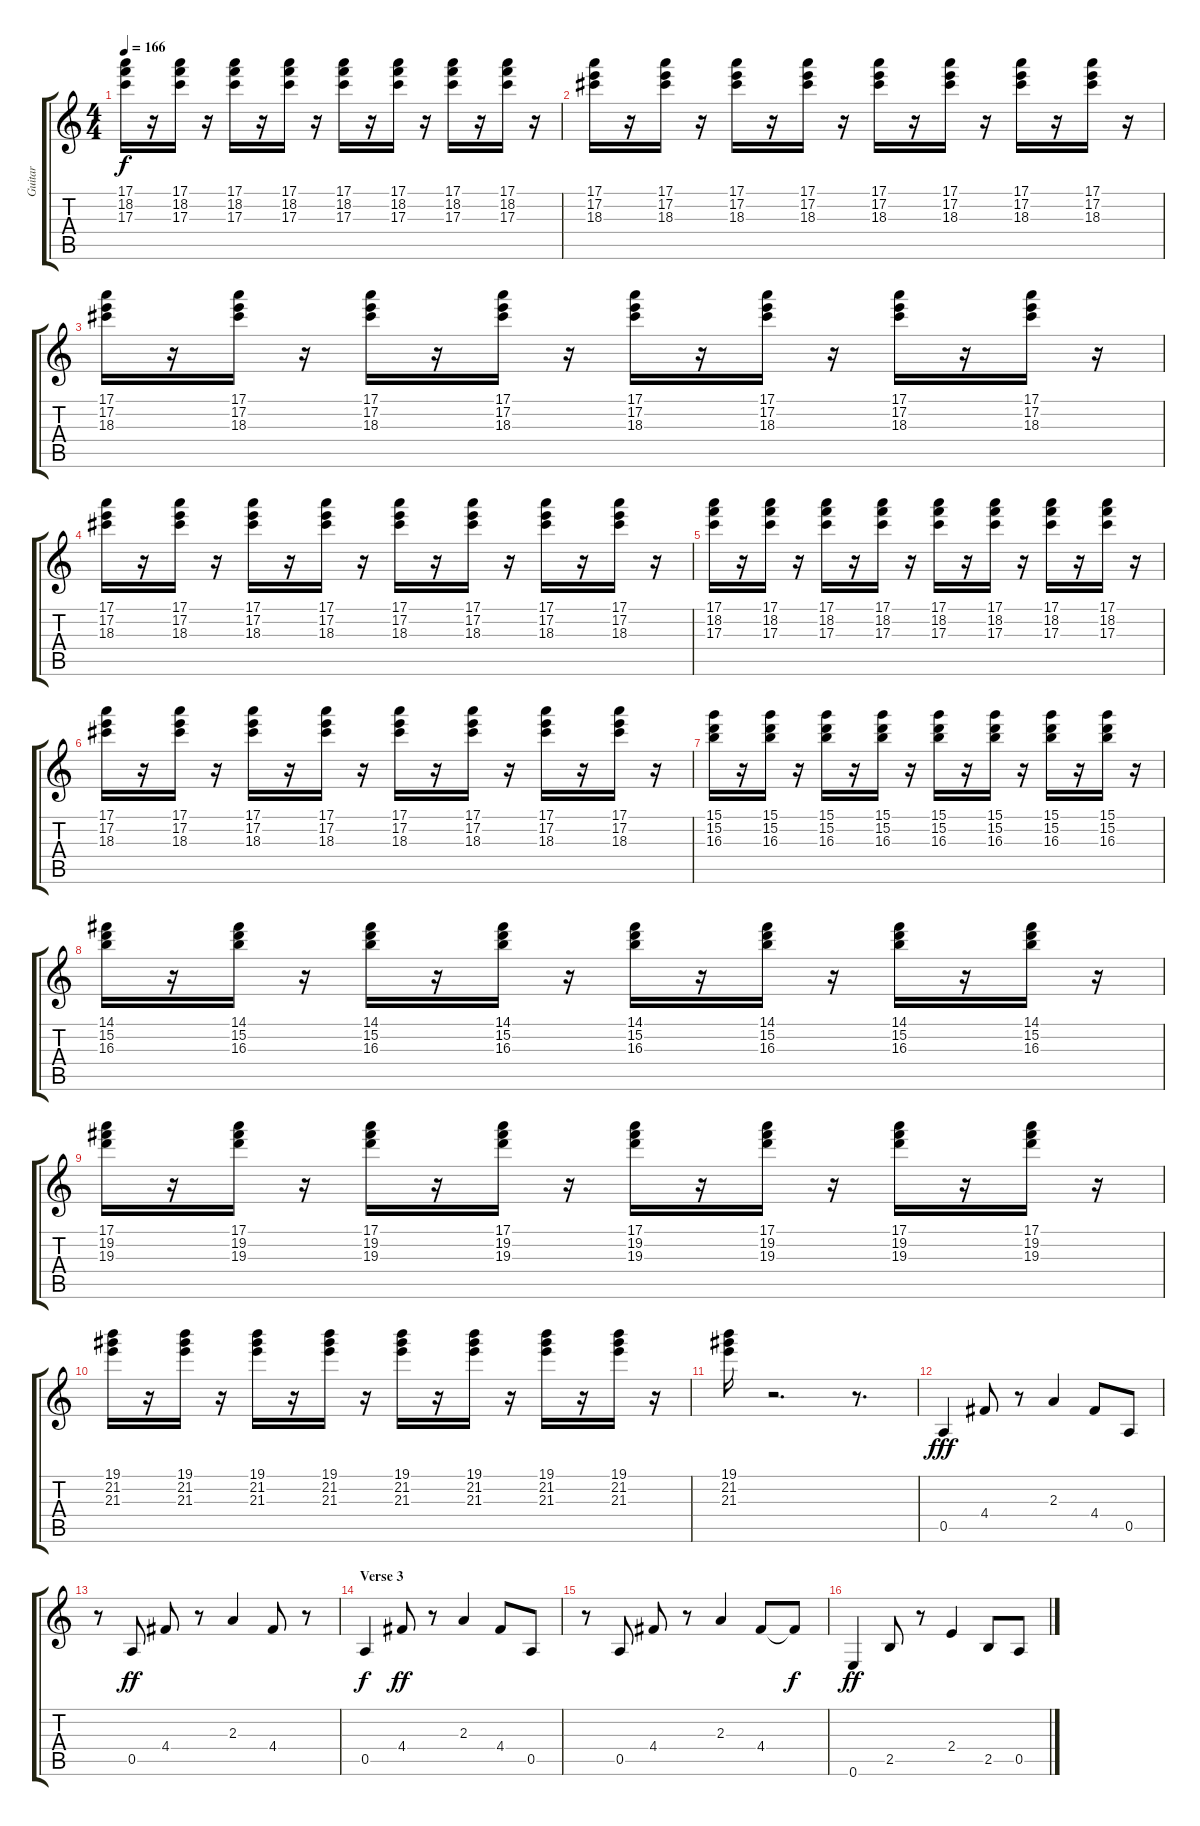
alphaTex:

\track ("Guitar" "Guitar") {instrument distortionguitar}
\staff {score tabs}
\tuning (E4 B3 G3 D3 A2 E2) {hide}
\ts (4 4)
\tempo 166
\clef g2
\ks c
(17.1 18.2 17.3).16{dy f} r.16 (17.1 18.2 17.3).16 r.16 (17.1 18.2 17.3).16 r.16 (17.1 18.2 17.3).16 r.16 (17.1 18.2 17.3).16 r.16 (17.1 18.2 17.3).16 r.16 (17.1 18.2 17.3).16 r.16 (17.1 18.2 17.3).16 r.16 |
(17.1 17.2 18.3).16 r.16 (17.1 17.2 18.3).16 r.16 (17.1 17.2 18.3).16 r.16 (17.1 17.2 18.3).16 r.16 (17.1 17.2 18.3).16 r.16 (17.1 17.2 18.3).16 r.16 (17.1 17.2 18.3).16 r.16 (17.1 17.2 18.3).16 r.16 |
(17.1 17.2 18.3).16 r.16 (17.1 17.2 18.3).16 r.16 (17.1 17.2 18.3).16 r.16 (17.1 17.2 18.3).16 r.16 (17.1 17.2 18.3).16 r.16 (17.1 17.2 18.3).16 r.16 (17.1 17.2 18.3).16 r.16 (17.1 17.2 18.3).16 r.16 |
(17.1 17.2 18.3).16 r.16 (17.1 17.2 18.3).16 r.16 (17.1 17.2 18.3).16 r.16 (17.1 17.2 18.3).16 r.16 (17.1 17.2 18.3).16 r.16 (17.1 17.2 18.3).16 r.16 (17.1 17.2 18.3).16 r.16 (17.1 17.2 18.3).16 r.16 |
(17.1 18.2 17.3).16 r.16 (17.1 18.2 17.3).16 r.16 (17.1 18.2 17.3).16 r.16 (17.1 18.2 17.3).16 r.16 (17.1 18.2 17.3).16 r.16 (17.1 18.2 17.3).16 r.16 (17.1 18.2 17.3).16 r.16 (17.1 18.2 17.3).16 r.16 |
(17.1 17.2 18.3).16 r.16 (17.1 17.2 18.3).16 r.16 (17.1 17.2 18.3).16 r.16 (17.1 17.2 18.3).16 r.16 (17.1 17.2 18.3).16 r.16 (17.1 17.2 18.3).16 r.16 (17.1 17.2 18.3).16 r.16 (17.1 17.2 18.3).16 r.16 |
(15.1 15.2 16.3).16 r.16 (15.1 15.2 16.3).16 r.16 (15.1 15.2 16.3).16 r.16 (15.1 15.2 16.3).16 r.16 (15.1 15.2 16.3).16 r.16 (15.1 15.2 16.3).16 r.16 (15.1 15.2 16.3).16 r.16 (15.1 15.2 16.3).16 r.16 |
(14.1 15.2 16.3).16 r.16 (14.1 15.2 16.3).16 r.16 (14.1 15.2 16.3).16 r.16 (14.1 15.2 16.3).16 r.16 (14.1 15.2 16.3).16 r.16 (14.1 15.2 16.3).16 r.16 (14.1 15.2 16.3).16 r.16 (14.1 15.2 16.3).16 r.16 |
(17.1 19.2 19.3).16 r.16 (17.1 19.2 19.3).16 r.16 (17.1 19.2 19.3).16 r.16 (17.1 19.2 19.3).16 r.16 (17.1 19.2 19.3).16 r.16 (17.1 19.2 19.3).16 r.16 (17.1 19.2 19.3).16 r.16 (17.1 19.2 19.3).16 r.16 |
(19.1 21.2 21.3).16 r.16 (19.1 21.2 21.3).16 r.16 (19.1 21.2 21.3).16 r.16 (19.1 21.2 21.3).16 r.16 (19.1 21.2 21.3).16 r.16 (19.1 21.2 21.3).16 r.16 (19.1 21.2 21.3).16 r.16 (19.1 21.2 21.3).16 r.16 |
(19.1 21.2 21.3).16 r.2{d} r.8{d} |
0.5.4{dy fff} 4.4.8 r.8 2.3.4 4.4.8 0.5.8 |
r.8 0.5.8{dy ff} 4.4.8 r.8 2.3.4 4.4.8 r.8 |
\section ("" "Verse 3")
0.5.4{dy f} 4.4.8{dy ff} r.8 2.3.4 4.4.8 0.5.8 |
r.8 0.5.8 4.4.8 r.8 2.3.4 4.4.8 4.4{t}.8{dy f} |
0.6.4{dy ff} 2.5.8 r.8 2.4.4 2.5.8 0.5.8
